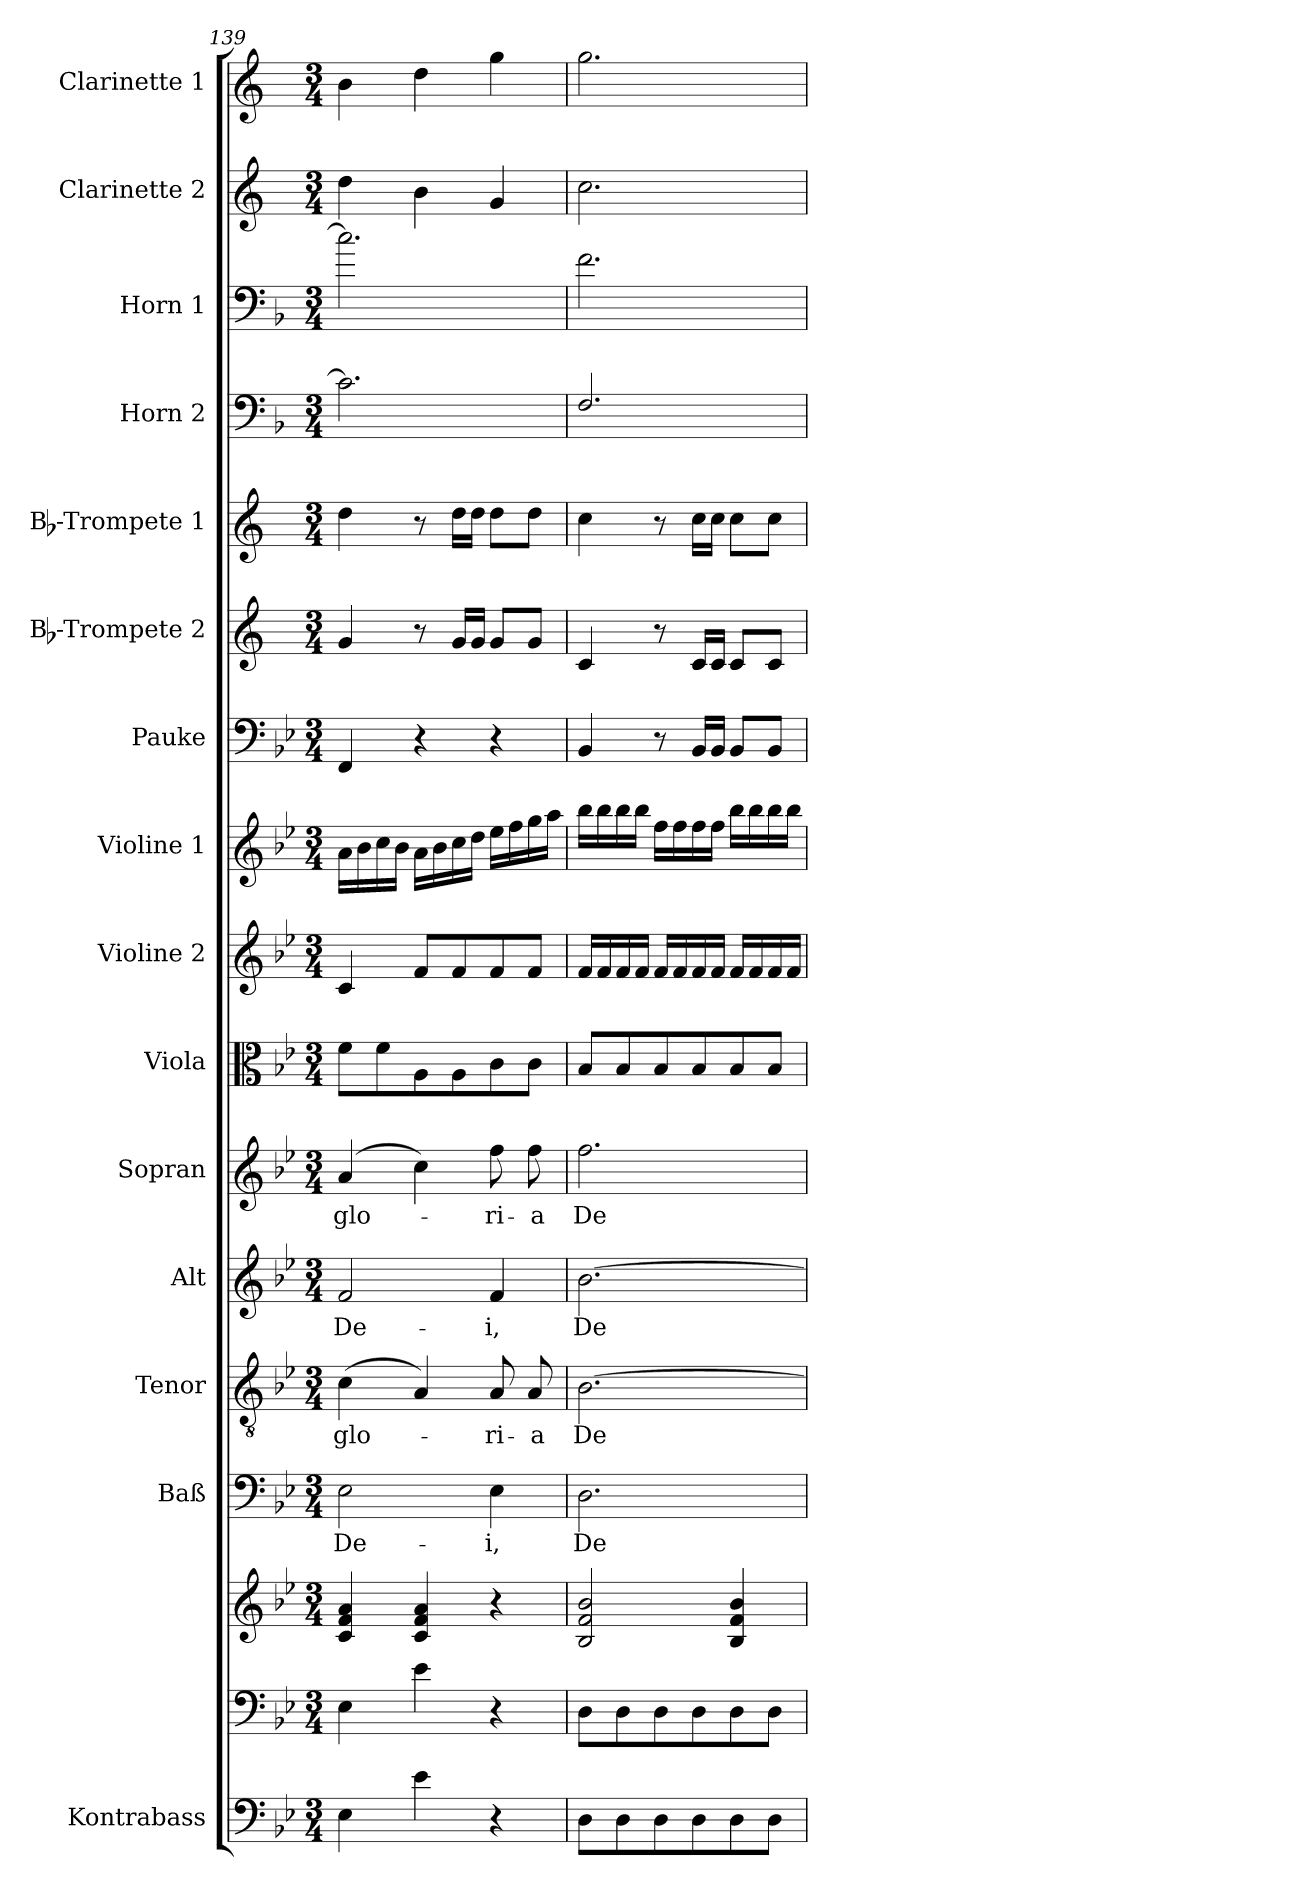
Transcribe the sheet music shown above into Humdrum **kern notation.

**kern	**kern	**kern	**kern	**text	**kern	**text	**kern	**text	**kern	**text	**kern	**kern	**kern	**kern	**kern	**kern	**kern	**kern	**kern	**kern
*part16	*part15	*part15	*part14	*part14	*part13	*part13	*part12	*part12	*part11	*part11	*part10	*part9	*part8	*part7	*part6	*part5	*part4	*part3	*part2	*part1
*staff17	*staff16	*staff15	*staff14	*staff14	*staff13	*staff13	*staff12	*staff12	*staff11	*staff11	*staff10	*staff9	*staff8	*staff7	*staff6	*staff5	*staff4	*staff3	*staff2	*staff1
*I"Kontrabass	*	*	*I"Baß	*	*I"Tenor	*	*I"Alt	*	*I"Sopran	*	*I"Viola	*I"Violine 2	*I"Violine 1	*I"Pauke	*I"Bb-Trompete 2	*I"Bb-Trompete 1	*I"Horn 2	*I"Horn 1	*I"Clarinette 2	*I"Clarinette 1
*I'Kb.	*	*	*I'Baß	*	*I'Ten	*	*I'Alt	*	*I'Sop	*	*I'Vla.	*I'Vln. 2	*I'Vln. 1	*I'Pk.	*I'Bb Trp. 2	*I'Bb Trp. 1	*I'Hrn. 2	*I'Hrn. 1	*I'Cl. 2	*I'Cl. 1
!!LO:PB:g=z
*clefF4	*clefF4	*clefG2	*clefF4	*	*clefGv2	*	*clefG2	*	*clefG2	*	*clefC3	*clefG2	*clefG2	*clefF4	*clefG2	*clefG2	*clefF4	*clefF4	*clefG2	*clefG2
*ITrd7c12	*	*	*	*	*	*	*	*	*	*	*	*	*	*	*ITrd1c2	*ITrd1c2	*ITrd4c7	*ITrd4c7	*ITrd1c2	*ITrd1c2
*k[b-e-]	*k[b-e-]	*k[b-e-]	*k[b-e-]	*	*k[b-e-]	*	*k[b-e-]	*	*k[b-e-]	*	*k[b-e-]	*k[b-e-]	*k[b-e-]	*k[b-e-]	*k[b-e-]	*k[b-e-]	*k[b-e-]	*k[b-e-]	*k[b-e-]	*k[b-e-]
*B-:	*B-:	*B-:	*B-:	*	*B-:	*	*B-:	*	*B-:	*	*B-:	*B-:	*B-:	*B-:	*B-:	*B-:	*B-:	*B-:	*B-:	*B-:
*M3/4	*M3/4	*M3/4	*M3/4	*	*M3/4	*	*M3/4	*	*M3/4	*	*M3/4	*M3/4	*M3/4	*M3/4	*M3/4	*M3/4	*M3/4	*M3/4	*M3/4	*M3/4
=139	=139	=139	=139	=139	=139	=139	=139	=139	=139	=139	=139	=139	=139	=139	=139	=139	=139	=139	=139	=139
!	!	!	!	!LO:LY:b	!	!LO:LY:b	!	!LO:LY:b	!	!LO:LY:b	!	!	!	!	!	!	!	!	!	!
4EE-\	4E-\	4c/ 4f/ 4a/	2E-\	De-	(>4c\	glo-	2f/	De-	(4a/	glo-	8f\L	4c/	16a\LL	4FF/	4f/	4cc\	2.F\]	2.f\]	4cc\	4a\
.	.	.	.	.	.	.	.	.	.	.	.	.	16b-\	.	.	.	.	.	.	.
.	.	.	.	.	.	.	.	.	.	.	8f\	.	16cc\	.	.	.	.	.	.	.
.	.	.	.	.	.	.	.	.	.	.	.	.	16b-\JJ	.	.	.	.	.	.	.
4E-\	4e-\	4c/ 4f/ 4a/	.	.	4A/)	.	.	.	4cc\)	.	8A\	8f/L	16a\LL	4r	8r	8r	.	.	4a\	4cc\
.	.	.	.	.	.	.	.	.	.	.	.	.	16b-\	.	.	.	.	.	.	.
.	.	.	.	.	.	.	.	.	.	.	8A\	8f/	16cc\	.	16f/LL	16cc\LL	.	.	.	.
.	.	.	.	.	.	.	.	.	.	.	.	.	16dd\JJ	.	16f/JJ	16cc\JJ	.	.	.	.
!	!	!	!	!LO:LY:b	!	!LO:LY:b	!	!LO:LY:b	!	!LO:LY:b	!	!	!	!	!	!	!	!	!	!
4r	4r	4r	4E-\	-i,	8A/	-ri-	4f/	-i,	8ff\	-ri-	8c\	8f/	16ee-\LL	4r	8f/L	8cc\L	.	.	4f/	4ff\
.	.	.	.	.	.	.	.	.	.	.	.	.	16ff\	.	.	.	.	.	.	.
!	!	!	!	!	!	!LO:LY:b	!	!	!	!LO:LY:b	!	!	!	!	!	!	!	!	!	!
.	.	.	.	.	8A/	-a	.	.	8ff\	-a	8c\J	8f/J	16gg\	.	8f/J	8cc\J	.	.	.	.
.	.	.	.	.	.	.	.	.	.	.	.	.	16aa\JJ	.	.	.	.	.	.	.
=140	=140	=140	=140	=140	=140	=140	=140	=140	=140	=140	=140	=140	=140	=140	=140	=140	=140	=140	=140	=140
!	!	!	!	!LO:LY:b	!	!LO:LY:b	!	!LO:LY:b	!	!LO:LY:b	!	!	!	!	!	!	!	!	!	!
8DD\L	8D\L	2B-/ 2f/ 2b-/	2.D\	De-	[2.B-\	De-	[2.b-\	De-	2.ff\	De-	8B-/L	16f/LL	16bb-\LL	4BB-/	4B-/	4b-\	2.BB-/	2.B-\	2.b-\	2.ff\
.	.	.	.	.	.	.	.	.	.	.	.	16f/	16bb-\	.	.	.	.	.	.	.
8DD\	8D\	.	.	.	.	.	.	.	.	.	8B-/	16f/	16bb-\	.	.	.	.	.	.	.
.	.	.	.	.	.	.	.	.	.	.	.	16f/JJ	16bb-\JJ	.	.	.	.	.	.	.
8DD\	8D\	.	.	.	.	.	.	.	.	.	8B-/	16f/LL	16ff\LL	8r	8r	8r	.	.	.	.
.	.	.	.	.	.	.	.	.	.	.	.	16f/	16ff\	.	.	.	.	.	.	.
8DD\	8D\	.	.	.	.	.	.	.	.	.	8B-/	16f/	16ff\	16BB-/LL	16B-/LL	16b-\LL	.	.	.	.
.	.	.	.	.	.	.	.	.	.	.	.	16f/JJ	16ff\JJ	16BB-/JJ	16B-/JJ	16b-\JJ	.	.	.	.
8DD\	8D\	4B-/ 4f/ 4b-/	.	.	.	.	.	.	.	.	8B-/	16f/LL	16bb-\LL	8BB-/L	8B-/L	8b-\L	.	.	.	.
.	.	.	.	.	.	.	.	.	.	.	.	16f/	16bb-\	.	.	.	.	.	.	.
8DD\J	8D\J	.	.	.	.	.	.	.	.	.	8B-/J	16f/	16bb-\	8BB-/J	8B-/J	8b-\J	.	.	.	.
.	.	.	.	.	.	.	.	.	.	.	.	16f/JJ	16bb-\JJ	.	.	.	.	.	.	.
=	=	=	=	=	=	=	=	=	=	=	=	=	=	=	=	=	=	=	=	=
*-	*-	*-	*-	*-	*-	*-	*-	*-	*-	*-	*-	*-	*-	*-	*-	*-	*-	*-	*-	*-
